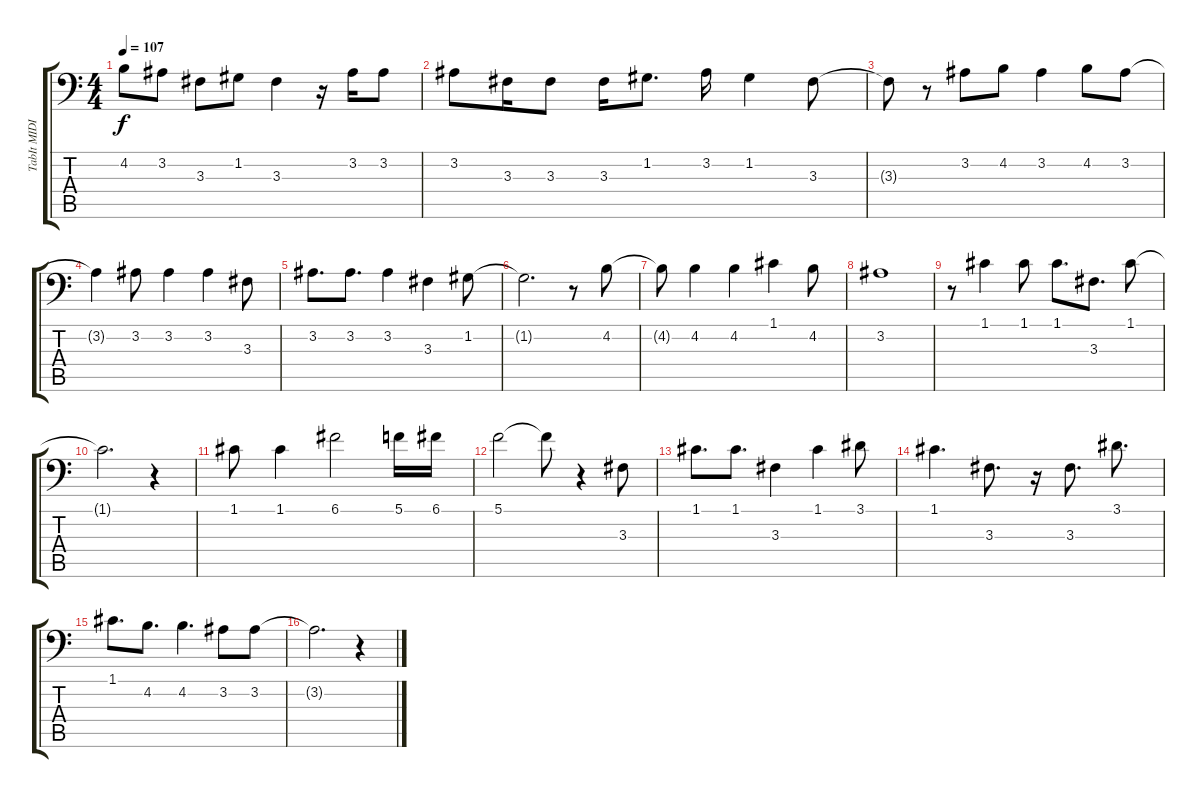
\track ("TabIt MIDI - Track 1" "TabIt MIDI") {instrument oboe}
\staff {score tabs}
\tuning (C4 G3 Eb3 Bb2 F2 Bb1) {hide}
\ts (4 4)
\tempo 107
\clef f4
\ks c
4.2{t}.8{dy f} 3.2.8 3.3.8 1.2.8 3.3.4 r.16 3.2.16 3.2.8 |
3.2.8 3.3.16 3.3.8 3.3.16 1.2.8{d} 3.2.16 1.2.4 3.3.8 |
3.3{t}.8 r.8 3.2.8 4.2.8 3.2.4 4.2.8 3.2.8 |
3.2{t}.4 3.2.8 3.2.4 3.2.4 3.3.8 |
3.2.8{d} 3.2.8{d} 3.2.4 3.3.4 1.2.8 |
1.2{t}.2{d} r.8 4.2.8 |
4.2{t}.8 4.2.4 4.2.4 1.1.4 4.2.8 |
3.2.1 |
r.8 1.1.4 1.1.8 1.1.8{d} 3.3.8{d} 1.1.8 |
1.1{t}.2{d} r.4 |
1.1.8 1.1.4 6.1.2 5.1.16 6.1.16 |
5.1.2 5.1{t}.8 r.4 3.3.8 |
1.1.8{d} 1.1.8{d} 3.3.4 1.1.4 3.1.8 |
1.1.4{d} 3.3.8{d} r.16 3.3.8{d} 3.1.8{d} |
1.1.8{d} 4.2.8{d} 4.2.4{d} 3.2.8 3.2.8 |
3.2{t}.2{d} r.4
